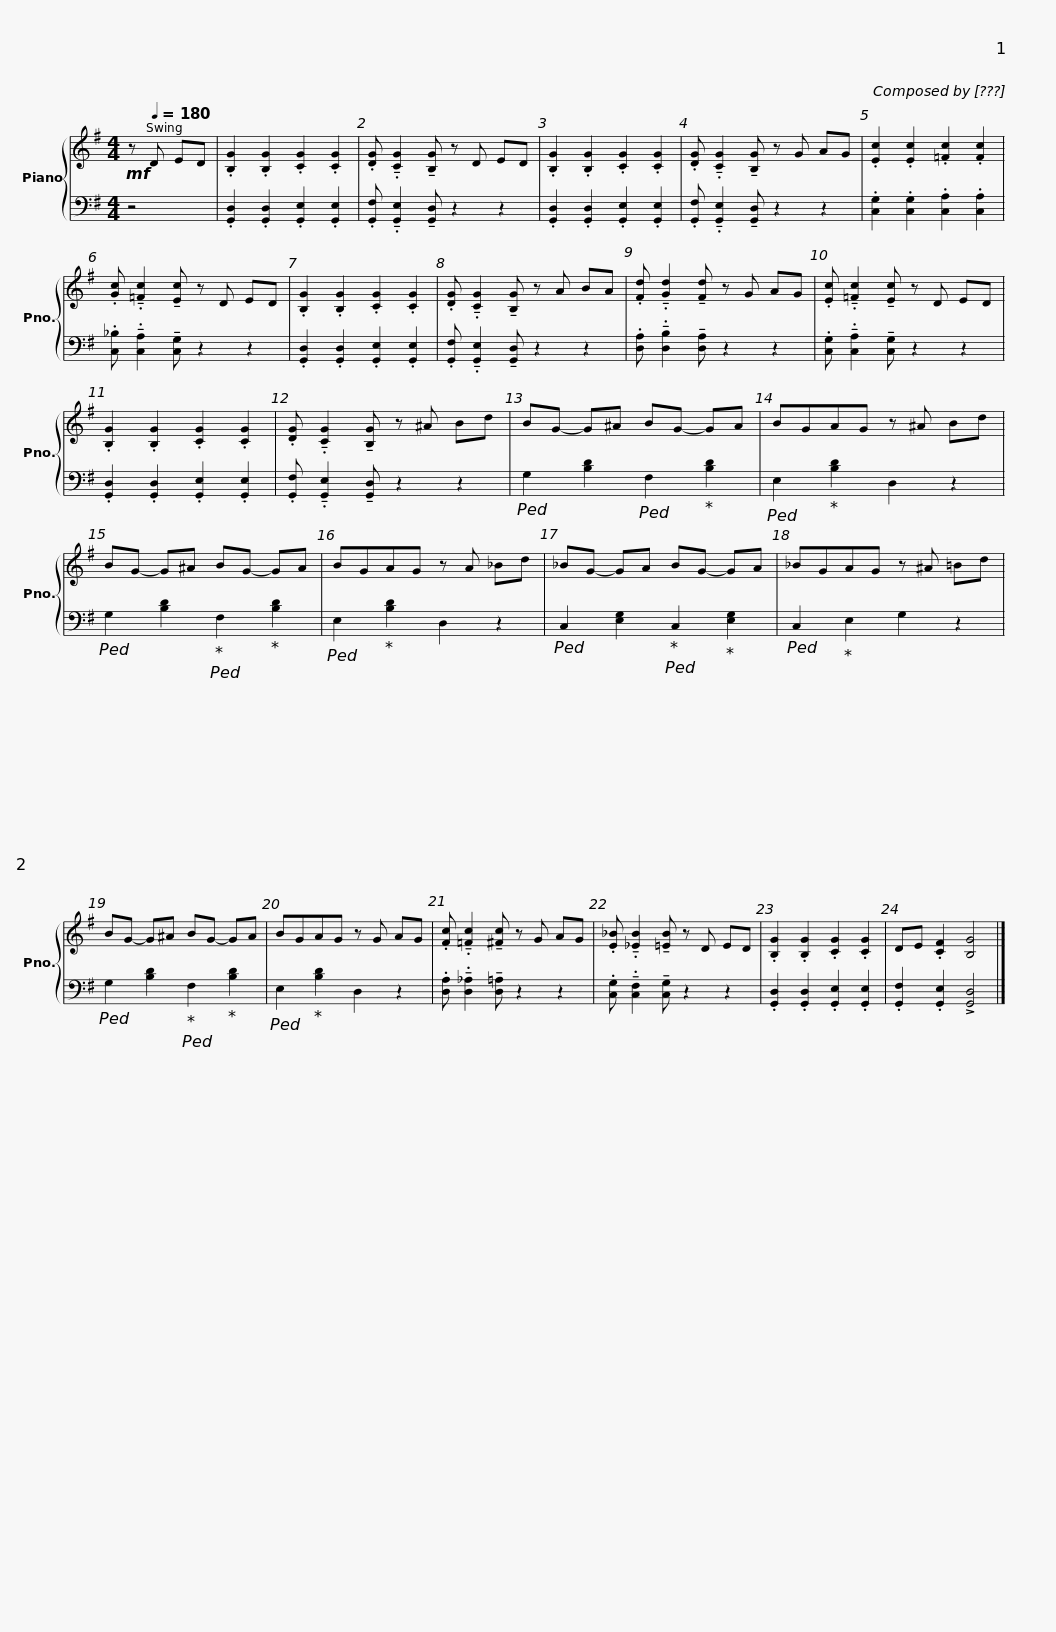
X:1
%%score { 1 | 2 }
L:1/8
M:4/4
I:linebreak $
K:G
V:1 treble
V:2 bass
V:1
!mf! z[Q:1/4=180] D ED | .[B,G]2 .[B,G]2 .[CG]2 .[CG]2 | .[DG] !tenuto!.[CG]2 !tenuto![B,G] z D ED | .[B,G]2 .[B,G]2 .[CG]2 .[CG]2 | .[DG] !tenuto!.[CG]2 !tenuto![B,G] z G AG | %5
 .[Ec]2 .[Ec]2 .[=Fc]2 .[Fc]2 |$ .[Gc] !tenuto!.[=Fc]2 !tenuto![Ec] z D ED | .[B,G]2 .[B,G]2 .[CG]2 .[CG]2 | .[DG] !tenuto!.[CG]2 !tenuto![B,G] z A BA | .[Fd] !tenuto!.[Gd]2 !tenuto![Fd] z G AG | %10
 .[Ec] !tenuto!.[=Fc]2 !tenuto![Ec] z D ED |$ .[B,G]2 .[B,G]2 .[CG]2 .[CG]2 | .[DG] !tenuto!.[CG]2 !tenuto![B,G] z ^A Bd | BG- G^A BG- GA | BGAG z ^A Bd | %15
 BG- G^A BG- GA |$ BGAG z A _Bd | _BG- GA BG- GA | _BGAG z ^A =Bd | BG- G^A BG- GA | %20
 BGAG z G AG |$ .[Fc] !tenuto!.[=Fc]2 !tenuto![^Fc] z G AG | .[E_B] !tenuto!.[_EB]2 !tenuto![=EB] z D ED | .[B,G]2 .[B,G]2 .[CG]2 .[CG]2 | DE .[CF]2 [B,G]4 |] %25
V:2
 z4 | .[G,,D,]2 .[G,,D,]2 .[G,,E,]2 .[G,,E,]2 | .[G,,F,] !tenuto!.[G,,E,]2 !tenuto![G,,D,] z2 z2 | .[G,,D,]2 .[G,,D,]2 .[G,,E,]2 .[G,,E,]2 | .[G,,F,] !tenuto!.[G,,E,]2 !tenuto![G,,D,] z2 z2 | %5
 .[C,G,]2 .[C,G,]2 .[C,A,]2 .[C,A,]2 |$ .[C,_B,] !tenuto!.[C,A,]2 !tenuto![C,G,] z2 z2 | .[G,,D,]2 .[G,,D,]2 .[G,,E,]2 .[G,,E,]2 | .[G,,F,] !tenuto!.[G,,E,]2 !tenuto![G,,D,] z2 z2 | .[D,A,] !tenuto!.[D,B,]2 !tenuto![D,A,] z2 z2 | %10
 .[C,G,] !tenuto!.[C,A,]2 !tenuto![C,G,] z2 z2 |$ .[G,,D,]2 .[G,,D,]2 .[G,,E,]2 .[G,,E,]2 | .[G,,F,] !tenuto!.[G,,E,]2 !tenuto![G,,D,] z2 z2 |!ped! G,2 [B,D]2!ped! F,2!ped-up! [B,D]2 |!ped! E,2!ped-up! [B,D]2 D,2 z2 | %15
!ped! G,2 [B,D]2!ped-up!!ped! F,2!ped-up! [B,D]2 |$!ped! E,2!ped-up! [B,D]2 D,2 z2 |!ped! C,2 [E,G,]2!ped-up!!ped! C,2!ped-up! [E,G,]2 |!ped! C,2!ped-up! E,2 G,2 z2 |!ped! G,2 [B,D]2!ped-up!!ped! F,2!ped-up! [B,D]2 | %20
!ped! E,2!ped-up! [B,D]2 D,2 z2 |$ .[D,A,] !tenuto!.[D,_A,]2 !tenuto![D,=A,] z2 z2 | .[C,G,] !tenuto!.[C,F,]2 !tenuto![C,G,] z2 z2 | .[G,,D,]2 .[G,,D,]2 .[G,,E,]2 .[G,,E,]2 | .[G,,F,]2 .[G,,E,]2 !>![G,,D,]4 |] %25
